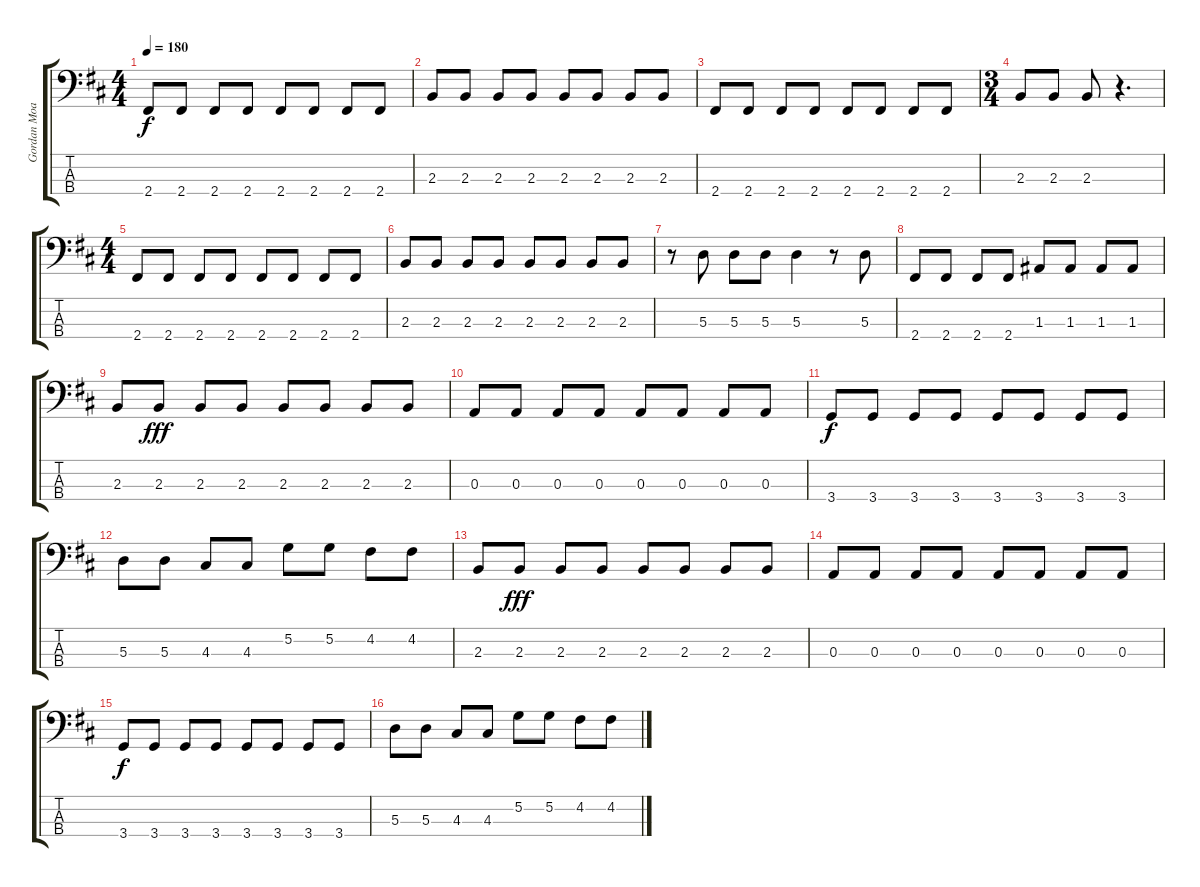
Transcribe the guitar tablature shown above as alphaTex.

\track ("Gordan Moakes" "Gordan Moa") {instrument electricbassfinger}
\staff {score tabs}
\tuning (G2 D2 A1 E1) {hide}
\ts (4 4)
\tempo 180
\clef f4
\ks d
2.4.8{dy f} 2.4.8 2.4.8 2.4.8 2.4.8 2.4.8 2.4.8 2.4.8 |
2.3.8 2.3.8 2.3.8 2.3.8 2.3.8 2.3.8 2.3.8 2.3.8 |
2.4.8 2.4.8 2.4.8 2.4.8 2.4.8 2.4.8 2.4.8 2.4.8 |
\ts (3 4)
2.3.8 2.3.8 2.3.8 r.4{d} |
\ts (4 4)
2.4.8 2.4.8 2.4.8 2.4.8 2.4.8 2.4.8 2.4.8 2.4.8 |
2.3.8 2.3.8 2.3.8 2.3.8 2.3.8 2.3.8 2.3.8 2.3.8 |
r.8 5.3.8 5.3.8 5.3.8 5.3.4 r.8 5.3.8 |
2.4.8 2.4.8 2.4.8 2.4.8 1.3.8 1.3.8 1.3.8 1.3.8 |
2.3.8 2.3.8{dy fff} 2.3.8 2.3.8 2.3.8 2.3.8 2.3.8 2.3.8 |
0.3.8 0.3.8 0.3.8 0.3.8 0.3.8 0.3.8 0.3.8 0.3.8 |
3.4.8{dy f} 3.4.8 3.4.8 3.4.8 3.4.8 3.4.8 3.4.8 3.4.8 |
5.3.8 5.3.8 4.3.8 4.3.8 5.2.8 5.2.8 4.2.8 4.2.8 |
2.3.8 2.3.8{dy fff} 2.3.8 2.3.8 2.3.8 2.3.8 2.3.8 2.3.8 |
0.3.8 0.3.8 0.3.8 0.3.8 0.3.8 0.3.8 0.3.8 0.3.8 |
3.4.8{dy f} 3.4.8 3.4.8 3.4.8 3.4.8 3.4.8 3.4.8 3.4.8 |
5.3.8 5.3.8 4.3.8 4.3.8 5.2.8 5.2.8 4.2.8 4.2.8
